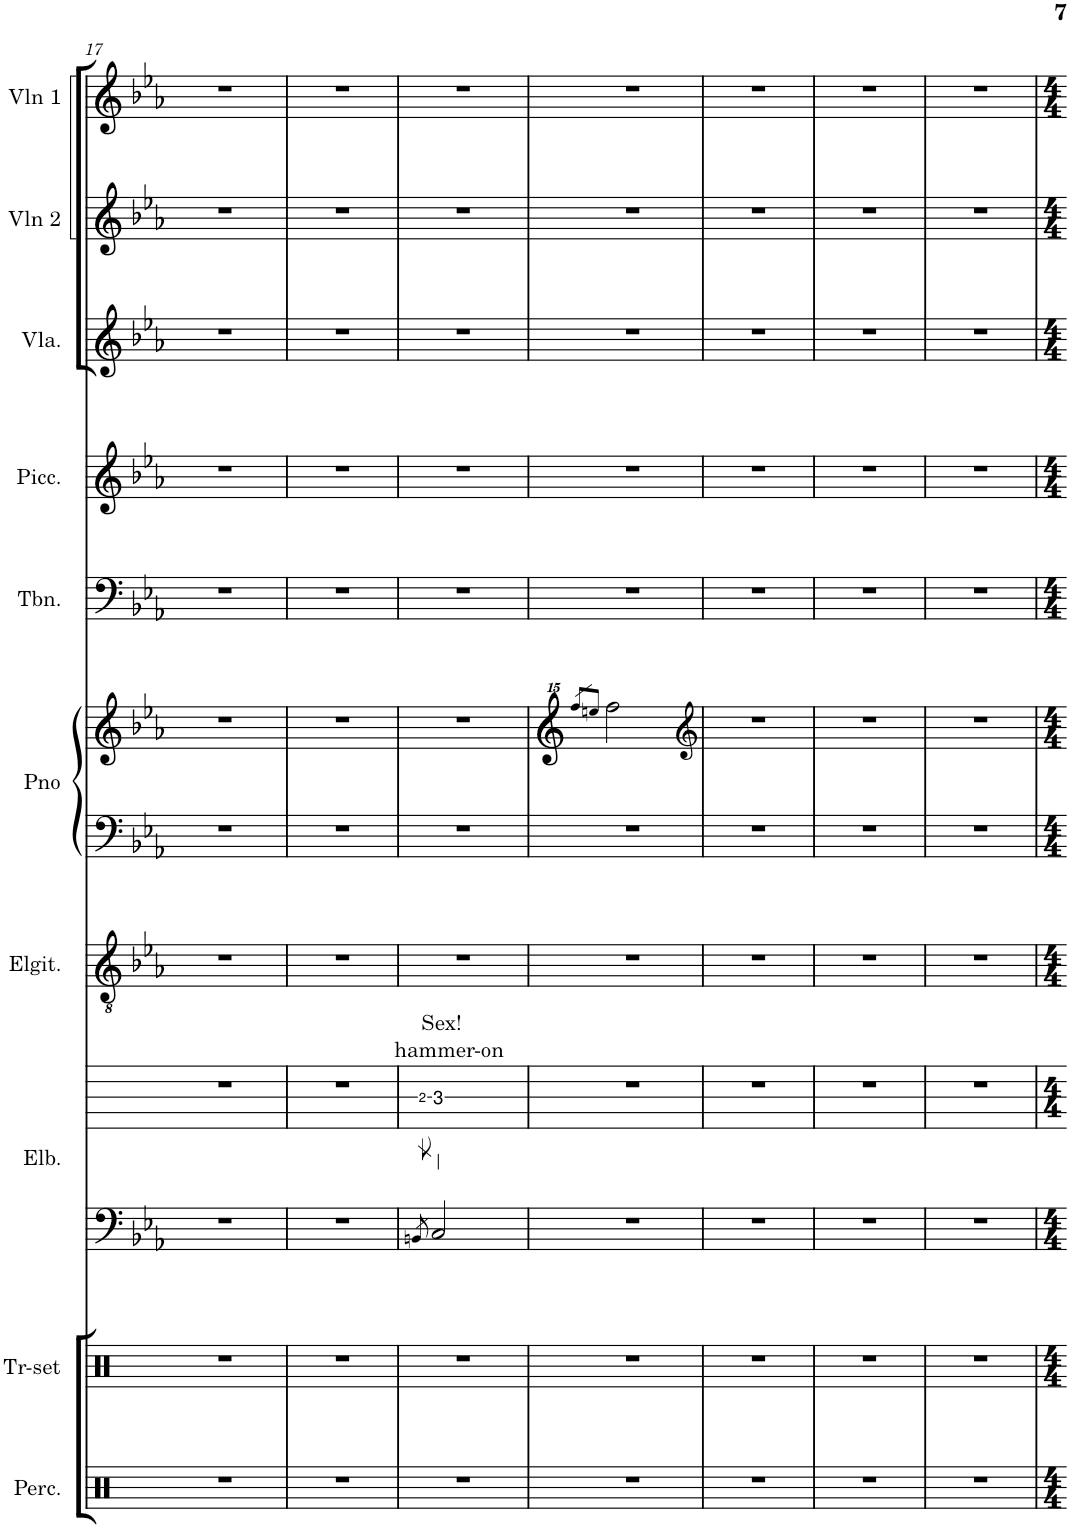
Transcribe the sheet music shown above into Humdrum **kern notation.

**kern	**kern	**kern	**kern	**kern	**kern	**kern	**kern	**kern	**kern	**kern	**kern
*part10	*part9	*part8	*part8	*part7	*part6	*part6	*part5	*part4	*part3	*part2	*part1
*staff12	*staff11	*staff10	*staff9	*staff8	*staff7	*staff6	*staff5	*staff4	*staff3	*staff2	*staff1
*I"Percussion	*I"Trumset	*I"5-str elbas	*	*I"Elgitarr	*I"Piano	*	*I"Trombon	*I"Piccolaflöjt	*I"Viola	*I"Violin 2	*I"Violin 1
*I'Perc.	*I'Tr-set	*I'Elb.	*	*I'Elgit.	*I'Pno	*	*I'Tbn.	*I'Picc.	*I'Vla.	*I'Vln 2	*I'Vln 1
!!LO:PB:g=z
*clefX	*clefX	*clefF4	*	*clefGv2	*clefF4	*clefG2	*clefF4	*clefG2	*clefG2	*clefG2	*clefG2
*	*	*Trd7c12	*Trd7c12	*	*	*	*	*Trd-7c-12	*	*	*
*k[]	*k[]	*k[b-e-a-]	*k[b-e-a-]	*k[b-e-a-]	*k[b-e-a-]	*k[b-e-a-]	*k[b-e-a-]	*k[b-e-a-]	*k[b-e-a-]	*k[b-e-a-]	*k[b-e-a-]
*M2/4	*M2/4	*M2/4	*M2/4	*M2/4	*M2/4	*M2/4	*M2/4	*M2/4	*M2/4	*M2/4	*M2/4
=17	=17	=17	=17	=17	=17	=17	=17	=17	=17	=17	=17
2r	2r	2r	2r	2r	2r	2r	2r	2r	2r	2r	2r
=18	=18	=18	=18	=18	=18	=18	=18	=18	=18	=18	=18
2r	2r	2r	2r	2r	2r	2r	2r	2r	2r	2r	2r
=19	=19	=19	=19	=19	=19	=19	=19	=19	=19	=19	=19
.	.	8qBBn/	8qBBn\	.	.	.	.	.	.	.	.
!	!	!	!LO:TX:a:t=hammer-on	!	!	!	!	!	!	!	!
!	!	!	!LO:TX:a:t=Sex!	!	!	!	!	!	!	!	!
2r	2r	2C/	2C\	2r	2r	2r	2r	2r	2r	2r	2r
=20	=20	=20	=20	=20	=20	=20	=20	=20	=20	=20	=20
.	.	.	.	.	.	8qffff/L	.	.	.	.	.
.	.	.	.	.	.	8qeeeen/J	.	.	.	.	.
2r	2r	2r	2r	2r	2r	2ffff\	2r	2r	2r	2r	2r
=21	=21	=21	=21	=21	=21	=21	=21	=21	=21	=21	=21
*	*	*	*	*	*	*clefG2	*	*	*	*	*
2r	2r	2r	2r	2r	2r	2r	2r	2r	2r	2r	2r
=22	=22	=22	=22	=22	=22	=22	=22	=22	=22	=22	=22
2r	2r	2r	2r	2r	2r	2r	2r	2r	2r	2r	2r
=23	=23	=23	=23	=23	=23	=23	=23	=23	=23	=23	=23
2r	2r	2r	2r	2r	2r	2r	2r	2r	2r	2r	2r
=	=	=	=	=	=	=	=	=	=	=	=
*-	*-	*-	*-	*-	*-	*-	*-	*-	*-	*-	*-
